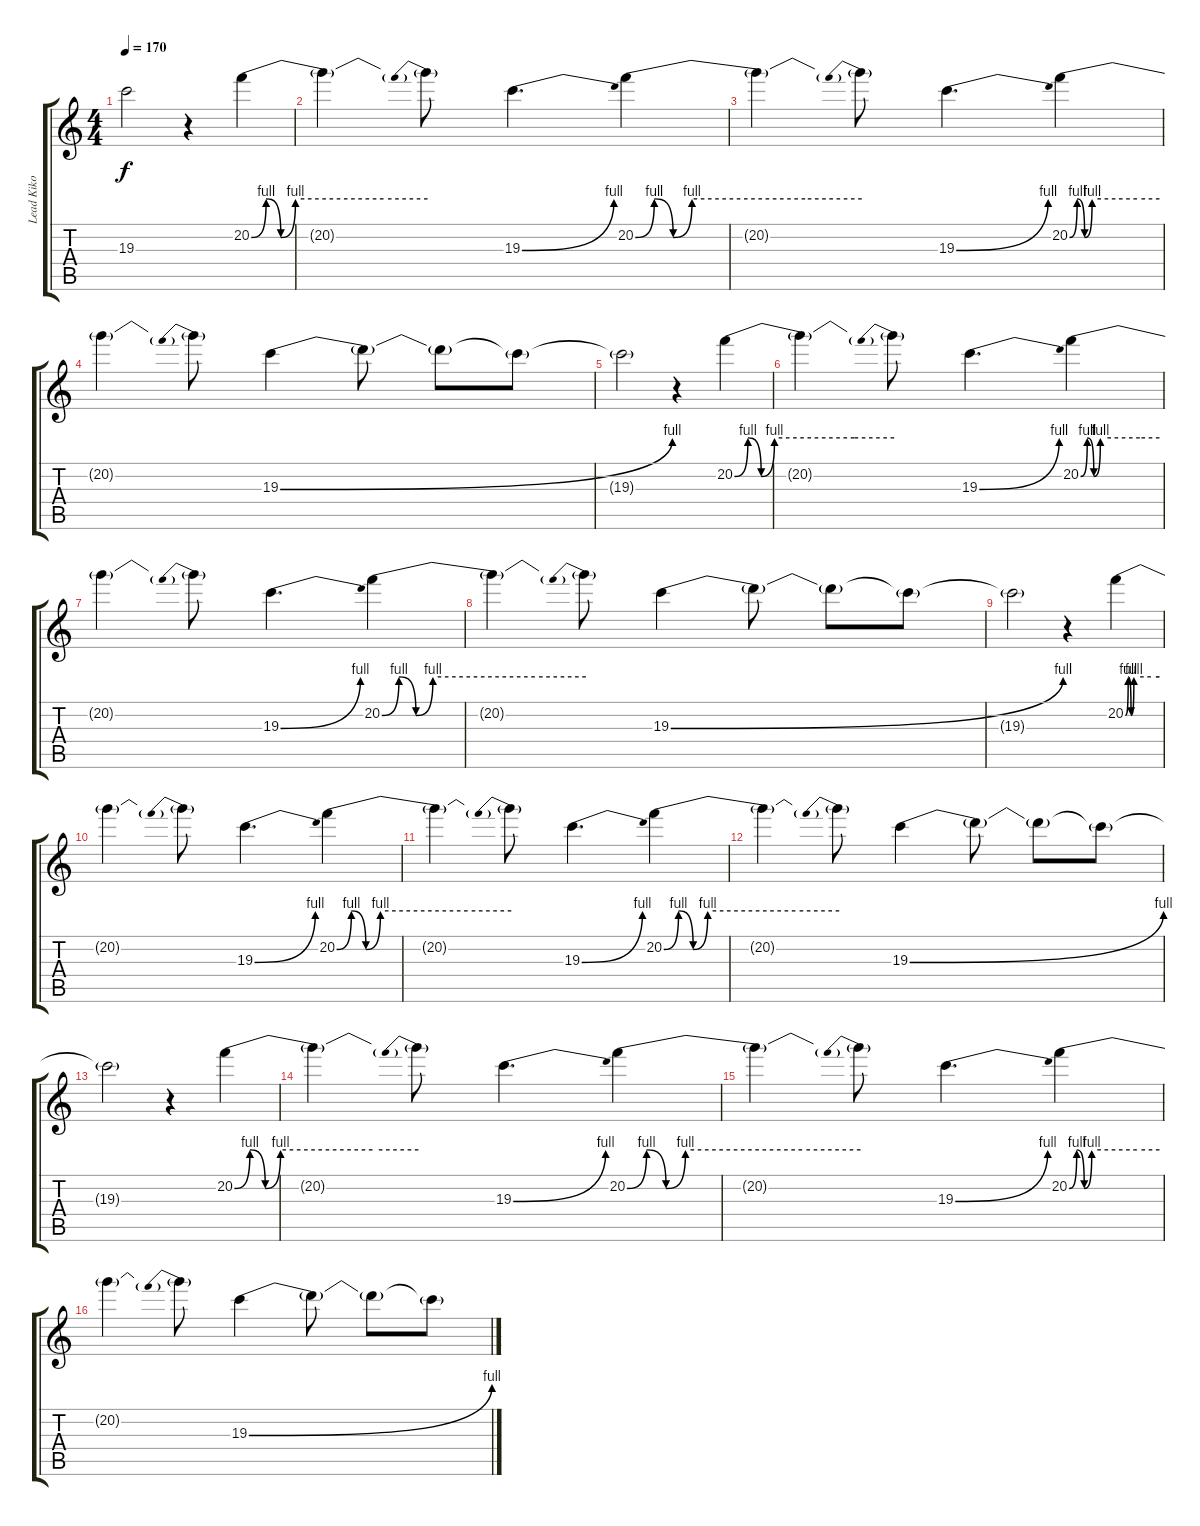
\track ("Lead Kiko" "Lead Kiko") {instrument distortionguitar}
\staff {score tabs}
\tuning (D4 A3 F3 C3 G2 D2) {hide}
\ts (4 4)
\tempo 170
\clef g2
\ks c
19.3{t}.2{dy f} r.4 20.2{be (custom 0 0 5 4 10 0 15 4 45 4 60 4)}.4 |
20.2{t}.4 20.2{be (prebend 0 4 60 4) t}.8 19.3{be (bend 0 0 60 4)}.4{d} 20.2{be (custom 0 0 5 4 10 0 15 4 45 4 60 4)}.4 |
20.2{t}.4 20.2{be (prebend 0 4 60 4) t}.8 19.3{be (bend 0 0 60 4)}.4{d} 20.2{be (custom 0 0 5 4 10 0 15 4 45 4 60 4)}.4 |
20.2{t}.4 20.2{be (prebend 0 4 60 4) t}.8 19.3{be (bend 0 0 60 4)}.4 19.3{t}.8 19.3{t}.8 19.3{t}.8 |
19.3{t}.2 r.4 20.2{be (custom 0 0 5 4 10 0 15 4 45 4 60 4)}.4 |
20.2{t}.4 20.2{be (prebend 0 4 60 4) t}.8 19.3{be (bend 0 0 60 4)}.4{d} 20.2{be (custom 0 0 5 4 10 0 15 4 45 4 60 4)}.4 |
20.2{t}.4 20.2{be (prebend 0 4 60 4) t}.8 19.3{be (bend 0 0 60 4)}.4{d} 20.2{be (custom 0 0 5 4 10 0 15 4 45 4 60 4)}.4 |
20.2{t}.4 20.2{be (prebend 0 4 60 4) t}.8 19.3{be (bend 0 0 60 4)}.4 19.3{t}.8 19.3{t}.8 19.3{t}.8 |
19.3{t}.2 r.4 20.2{be (custom 0 0 5 4 10 0 15 4 45 4 60 4)}.4 |
20.2{t}.4 20.2{be (prebend 0 4 60 4) t}.8 19.3{be (bend 0 0 60 4)}.4{d} 20.2{be (custom 0 0 5 4 10 0 15 4 45 4 60 4)}.4 |
20.2{t}.4 20.2{be (prebend 0 4 60 4) t}.8 19.3{be (bend 0 0 60 4)}.4{d} 20.2{be (custom 0 0 5 4 10 0 15 4 45 4 60 4)}.4 |
20.2{t}.4 20.2{be (prebend 0 4 60 4) t}.8 19.3{be (bend 0 0 60 4)}.4 19.3{t}.8 19.3{t}.8 19.3{t}.8 |
19.3{t}.2 r.4 20.2{be (custom 0 0 5 4 10 0 15 4 45 4 60 4)}.4 |
20.2{t}.4 20.2{be (prebend 0 4 60 4) t}.8 19.3{be (bend 0 0 60 4)}.4{d} 20.2{be (custom 0 0 5 4 10 0 15 4 45 4 60 4)}.4 |
20.2{t}.4 20.2{be (prebend 0 4 60 4) t}.8 19.3{be (bend 0 0 60 4)}.4{d} 20.2{be (custom 0 0 5 4 10 0 15 4 45 4 60 4)}.4 |
20.2{t}.4 20.2{be (prebend 0 4 60 4) t}.8 19.3{be (bend 0 0 60 4)}.4 19.3{t}.8 19.3{t}.8 19.3{t}.8
